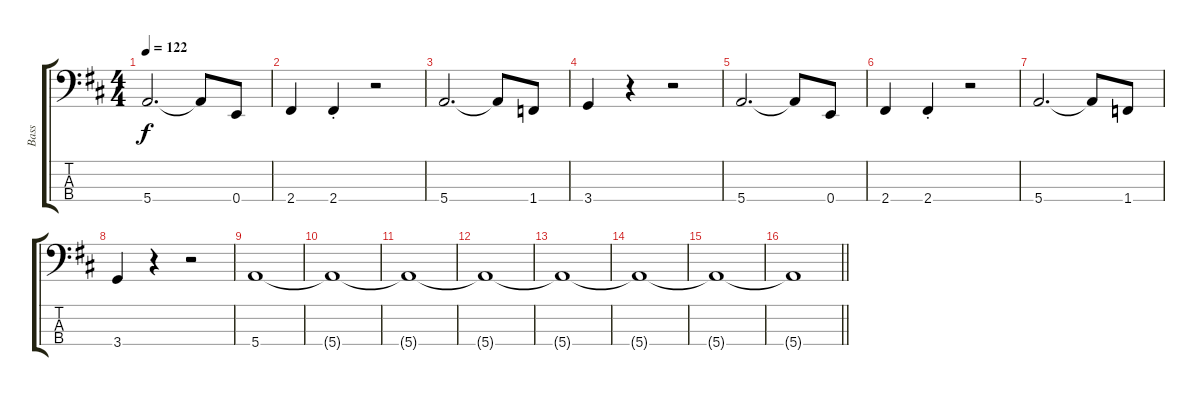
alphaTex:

\track ("Bass" "Bass") {instrument electricbassfinger}
\staff {score tabs}
\tuning (G2 D2 A1 E1) {hide}
\ts (4 4)
\tempo 122
\clef f4
\ks d
5.4.2{d dy f} 5.4{t}.8 0.4.8 |
2.4.4 2.4{st}.4 r.2 |
5.4.2{d} 5.4{t}.8 1.4.8 |
3.4.4 r.4 r.2 |
5.4.2{d} 5.4{t}.8 0.4.8 |
2.4.4 2.4{st}.4 r.2 |
5.4.2{d} 5.4{t}.8 1.4.8 |
3.4.4 r.4 r.2 |
5.4.1 |
5.4{t}.1 |
5.4{t}.1 |
5.4{t}.1 |
5.4{t}.1 |
5.4{t}.1 |
5.4{t}.1 |
\barLineRight lightlight
5.4{t}.1
